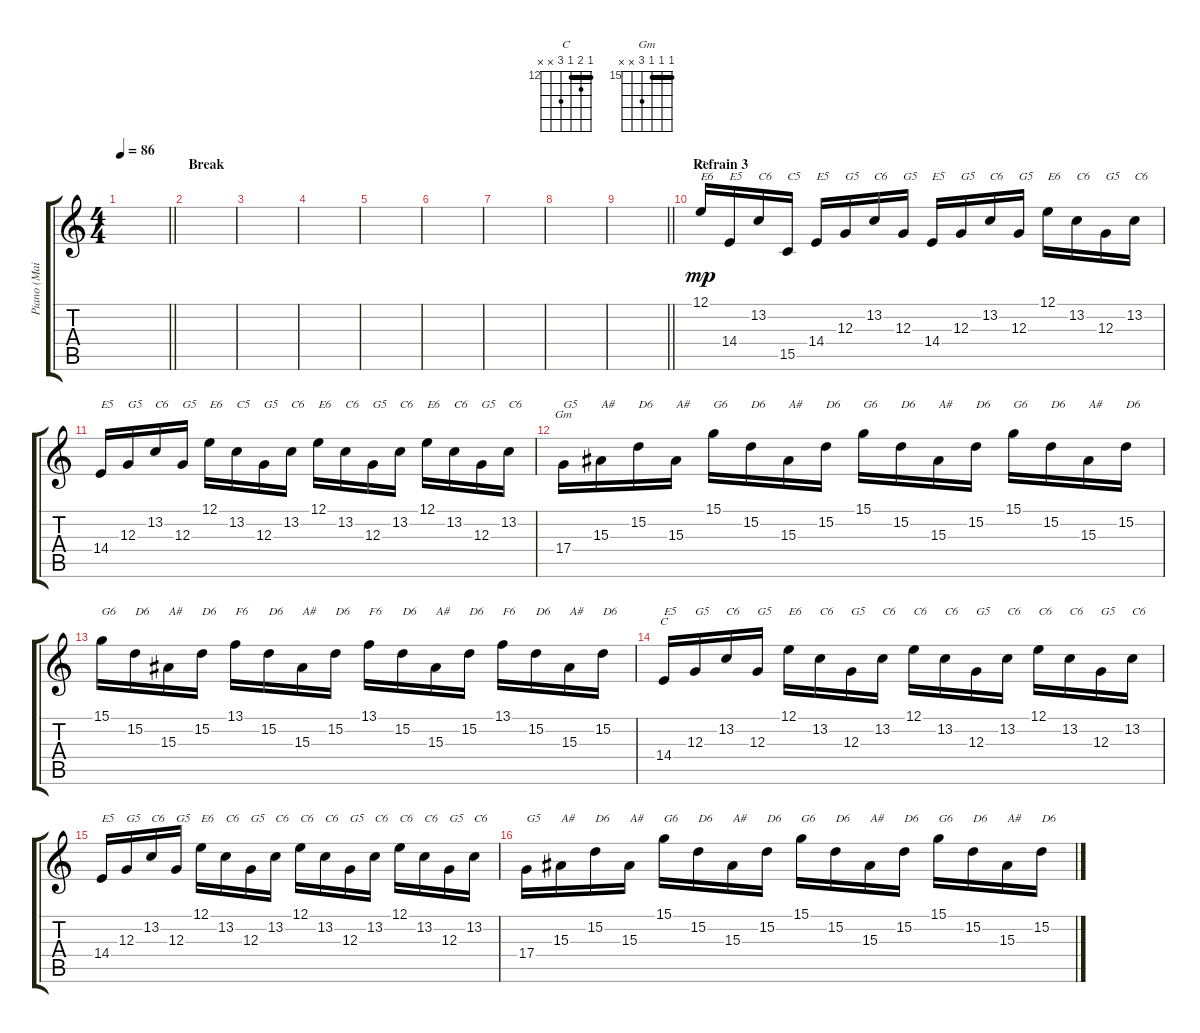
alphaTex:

\track ("Piano (Main Droite) [Matthew Bellamy]" "Piano (Mai") {instrument brightacousticpiano}
\staff {score tabs}
\tuning (E4 B3 G3 D3 A2 E2) {hide}
\chord ("C" 12 13 12 14 15 x) {firstfret 12 barre 12}
\chord ("Gm" 15 15 15 17 x x) {firstfret 15 barre 15}
\chord ("C" 12 13 12 14 x x) {firstfret 12 barre 12}
\ts (4 4)
\tempo 86
\clef g2
\barLineRight lightlight
\ks c
|
\section ("" "Break")
|
|
|
|
|
|
|
\barLineRight lightlight
|
\section ("" "Refrain 3")
12.1.16{ch "C" txt "E6" dy mp} 14.4.16{txt "E5"} 13.2.16{txt "C6"} 15.5.16{txt "C5"} 14.4.16{txt "E5"} 12.3.16{txt "G5"} 13.2.16{txt "C6"} 12.3.16{txt "G5"} 14.4.16{txt "E5"} 12.3.16{txt "G5"} 13.2.16{txt "C6"} 12.3.16{txt "G5"} 12.1.16{txt "E6"} 13.2.16{txt "C6"} 12.3.16{txt "G5"} 13.2.16{txt "C6"} |
14.4.16{txt "E5"} 12.3.16{txt "G5"} 13.2.16{txt "C6"} 12.3.16{txt "G5"} 12.1.16{txt "E6"} 13.2.16{txt "C5"} 12.3.16{txt "G5"} 13.2.16{txt "C6"} 12.1.16{txt "E6"} 13.2.16{txt "C6"} 12.3.16{txt "G5"} 13.2.16{txt "C6"} 12.1.16{txt "E6"} 13.2.16{txt "C6"} 12.3.16{txt "G5"} 13.2.16{txt "C6"} |
17.4.16{ch "Gm" txt "G5"} 15.3.16{txt "A#"} 15.2.16{txt "D6"} 15.3.16{txt "A#"} 15.1.16{txt "G6"} 15.2.16{txt "D6"} 15.3.16{txt "A#"} 15.2.16{txt "D6"} 15.1.16{txt "G6"} 15.2.16{txt "D6"} 15.3.16{txt "A#"} 15.2.16{txt "D6"} 15.1.16{txt "G6"} 15.2.16{txt "D6"} 15.3.16{txt "A#"} 15.2.16{txt "D6"} |
15.1.16{txt "G6"} 15.2.16{txt "D6"} 15.3.16{txt "A#"} 15.2.16{txt "D6"} 13.1.16{txt "F6"} 15.2.16{txt "D6"} 15.3.16{txt "A#"} 15.2.16{txt "D6"} 13.1.16{txt "F6"} 15.2.16{txt "D6"} 15.3.16{txt "A#"} 15.2.16{txt "D6"} 13.1.16{txt "F6"} 15.2.16{txt "D6"} 15.3.16{txt "A#"} 15.2.16{txt "D6"} |
14.4.16{ch "C" txt "E5"} 12.3.16{txt "G5"} 13.2.16{txt "C6"} 12.3.16{txt "G5"} 12.1.16{txt "E6"} 13.2.16{txt "C6"} 12.3.16{txt "G5"} 13.2.16{txt "C6"} 12.1.16{txt "C6"} 13.2.16{txt "C6"} 12.3.16{txt "G5"} 13.2.16{txt "C6"} 12.1.16{txt "C6"} 13.2.16{txt "C6"} 12.3.16{txt "G5"} 13.2.16{txt "C6"} |
14.4.16{txt "E5"} 12.3.16{txt "G5"} 13.2.16{txt "C6"} 12.3.16{txt "G5"} 12.1.16{txt "E6"} 13.2.16{txt "C6"} 12.3.16{txt "G5"} 13.2.16{txt "C6"} 12.1.16{txt "C6"} 13.2.16{txt "C6"} 12.3.16{txt "G5"} 13.2.16{txt "C6"} 12.1.16{txt "C6"} 13.2.16{txt "C6"} 12.3.16{txt "G5"} 13.2.16{txt "C6"} |
17.4.16{txt "G5"} 15.3.16{txt "A#"} 15.2.16{txt "D6"} 15.3.16{txt "A#"} 15.1.16{txt "G6"} 15.2.16{txt "D6"} 15.3.16{txt "A#"} 15.2.16{txt "D6"} 15.1.16{txt "G6"} 15.2.16{txt "D6"} 15.3.16{txt "A#"} 15.2.16{txt "D6"} 15.1.16{txt "G6"} 15.2.16{txt "D6"} 15.3.16{txt "A#"} 15.2.16{txt "D6"}
